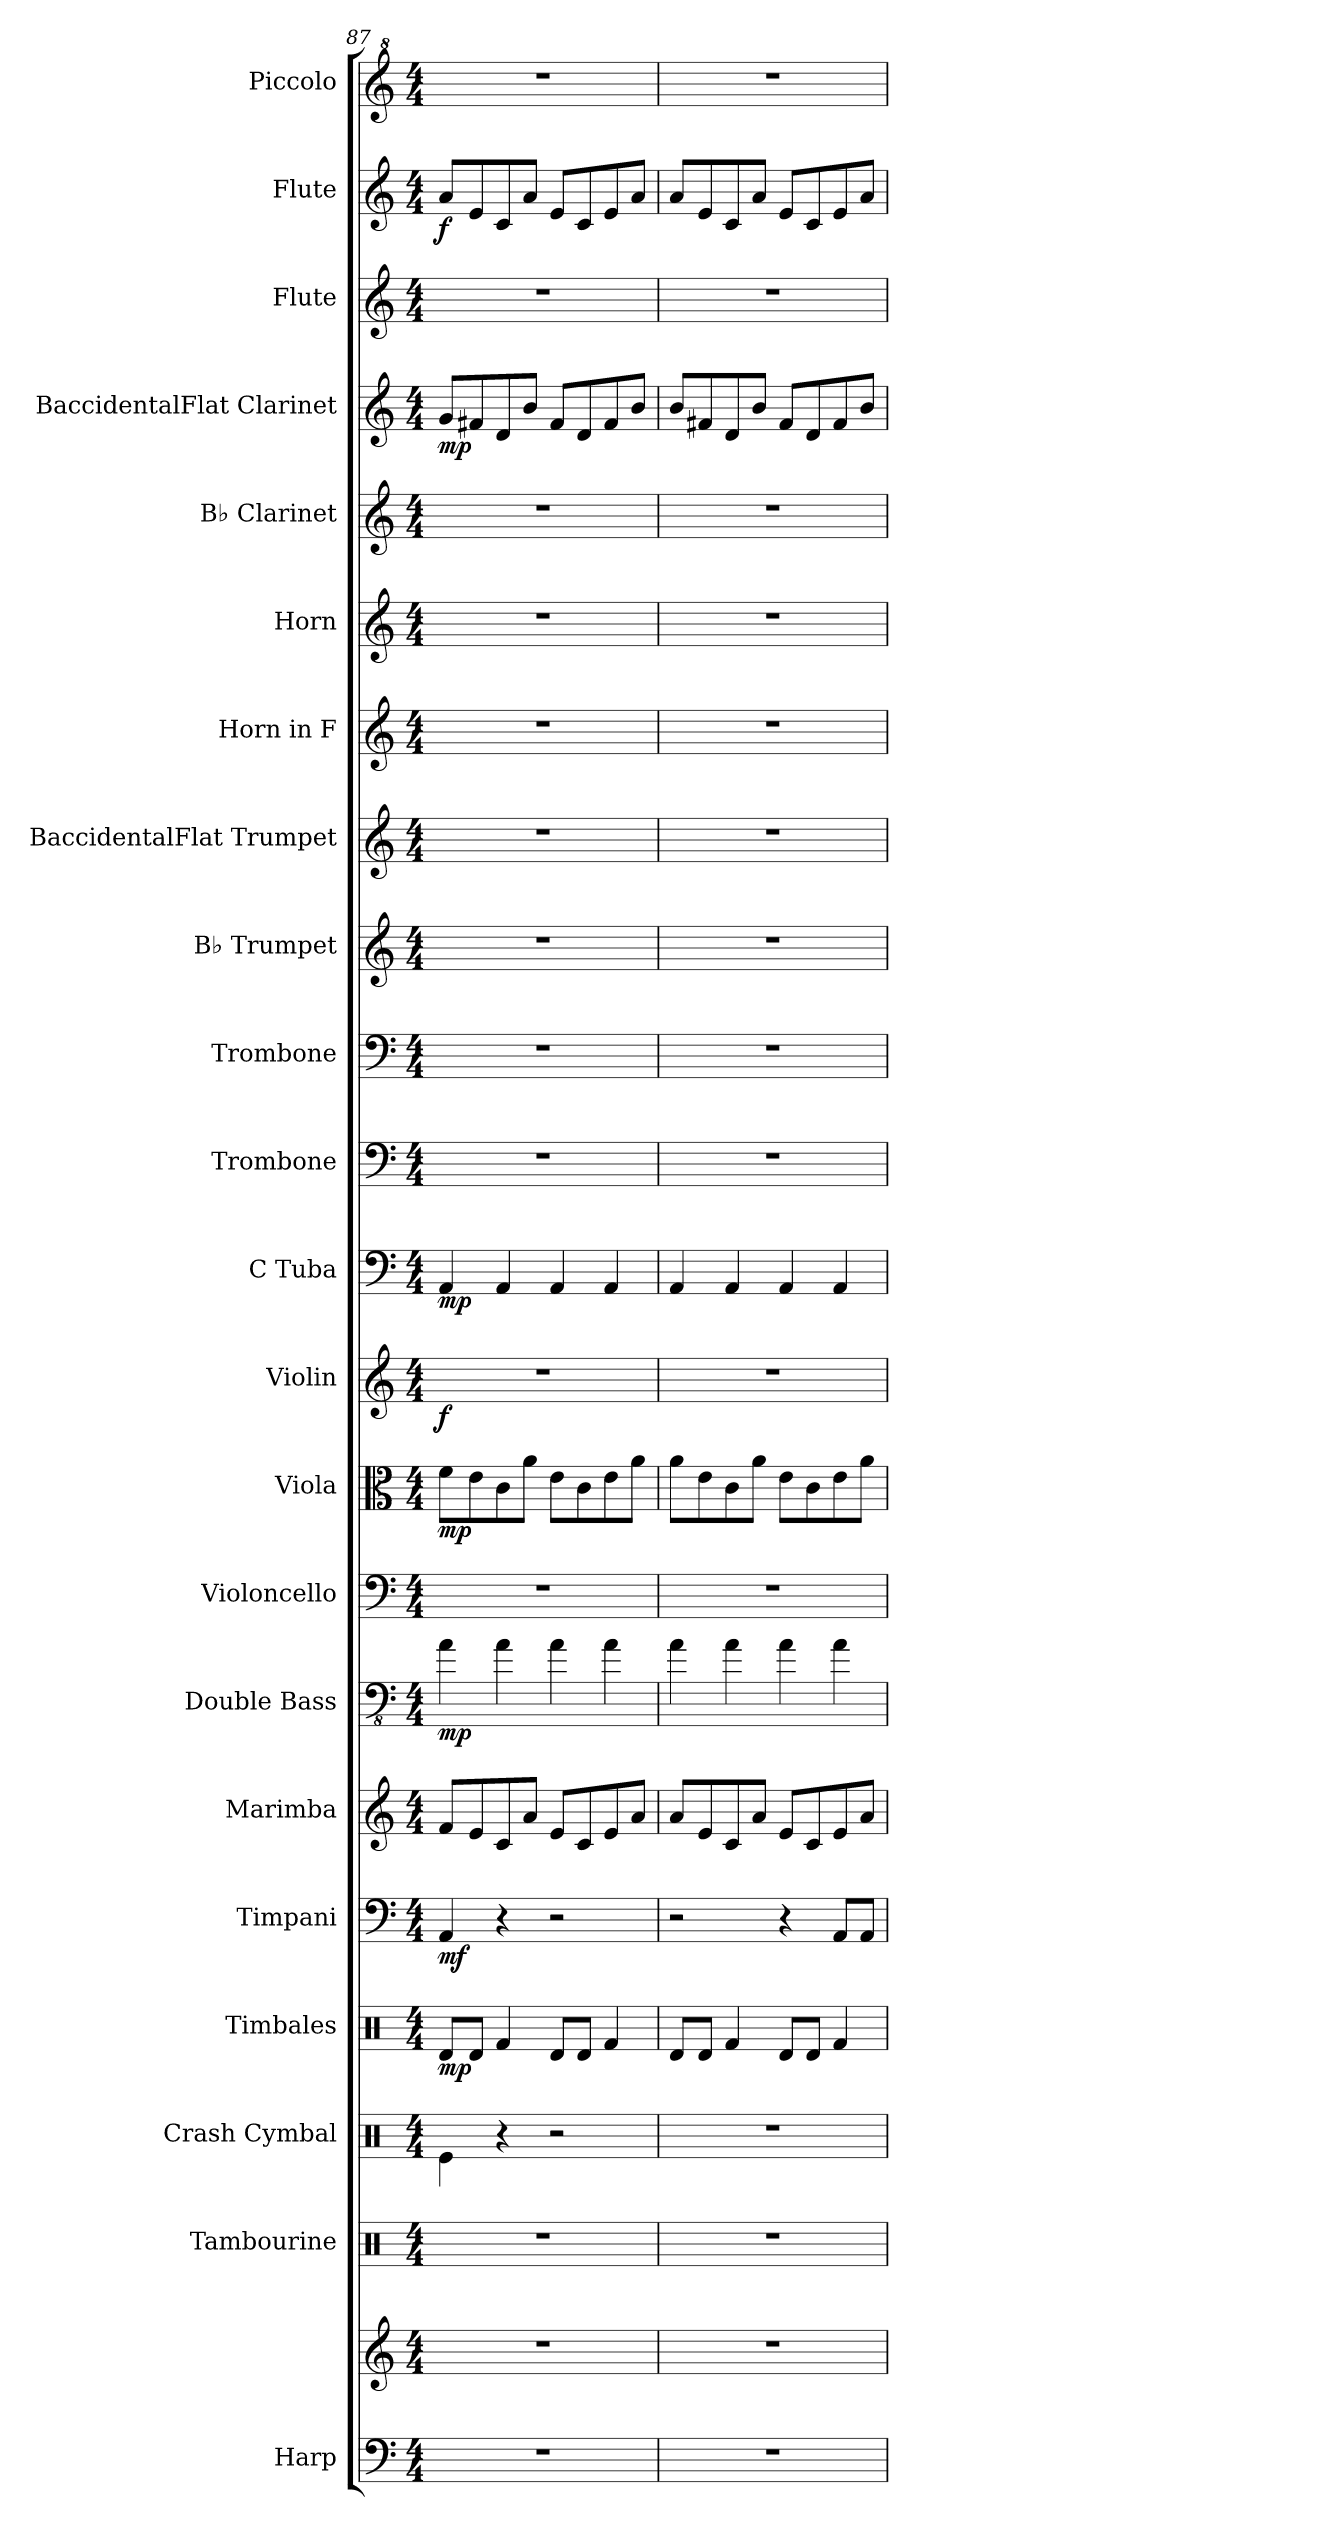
**kern	**kern	**kern	**kern	**kern	**dynam	**kern	**dynam	**kern	**dynam	**kern	**dynam	**kern	**kern	**dynam	**kern	**dynam	**kern	**dynam	**kern	**kern	**kern	**kern	**kern	**kern	**kern	**kern	**dynam	**kern	**kern	**dynam	**kern
*part22	*part22	*part21	*part20	*part19	*part19	*part18	*part18	*part17	*part17	*part16	*part16	*part15	*part14	*part14	*part13	*part13	*part12	*part12	*part11	*part10	*part9	*part8	*part7	*part6	*part5	*part4	*part4	*part3	*part2	*part2	*part1
*staff23	*staff22	*staff21	*staff20	*staff19	*staff19	*staff18	*staff18	*staff17	*staff17	*staff16	*staff16	*staff15	*staff14	*staff14	*staff13	*staff13	*staff12	*staff12	*staff11	*staff10	*staff9	*staff8	*staff7	*staff6	*staff5	*staff4	*staff4	*staff3	*staff2	*staff2	*staff1
*I"Harp	*	*I"Tambourine	*I"Crash Cymbal	*I"Timbales	*	*I"Timpani	*	*I"Marimba	*	*I"Double Bass	*	*I"Violoncello	*I"Viola	*	*I"Violin	*	*I"C Tuba	*	*I"Trombone	*I"Trombone	*I"B♭ Trumpet	*I"BaccidentalFlat Trumpet	*I"Horn in F	*I"Horn	*I"B♭ Clarinet	*I"BaccidentalFlat Clarinet	*	*I"Flute	*I"Flute	*	*I"Piccolo
*I'Hrp.	*	*I'Tamb.	*I'Cr. Cym.	*I'Timb.	*	*I'Timp.	*	*I'Mrm.	*	*	*	*I'Vlc.	*I'Vla.	*	*I'Vln.	*	*I'C Tu.	*	*I'Tbn.	*I'Trb.	*I'B♭ Tpt.	*I'BaccidentalFlat Tpt.	*	*I'Hn.	*I'B♭ Cl.	*I'BaccidentalFlat Cl.	*	*I'Fl.	*I'Fl.	*	*I'Picc.
*clefF4	*clefG2	*clefX	*clefX	*clefX	*	*clefF4	*	*clefG2	*	*clefFv4	*	*clefF4	*clefC3	*	*clefG2	*	*clefF4	*	*clefF4	*clefF4	*clefG2	*clefG2	*clefG2	*clefG2	*clefG2	*clefG2	*	*clefG2	*clefG2	*	*clefG^2
*	*	*	*	*	*	*	*	*	*	*ITrd7c12	*	*	*	*	*	*	*	*	*	*	*ITrd1c2	*ITrd1c2	*ITrd4c7	*ITrd4c7	*ITrd1c2	*ITrd1c2	*	*	*	*	*ITrd-7c-12
*k[]	*k[]	*k[]	*k[]	*k[]	*	*k[]	*	*k[]	*	*k[]	*	*k[]	*k[]	*	*k[]	*	*k[]	*	*k[]	*k[]	*k[b-e-]	*k[b-e-]	*k[b-]	*k[b-]	*k[b-e-]	*k[b-e-]	*	*k[]	*k[]	*	*k[]
*M4/4	*M4/4	*M4/4	*M4/4	*M4/4	*	*M4/4	*	*M4/4	*	*M4/4	*	*M4/4	*M4/4	*	*M4/4	*	*M4/4	*	*M4/4	*M4/4	*M4/4	*M4/4	*M4/4	*M4/4	*M4/4	*M4/4	*	*M4/4	*M4/4	*	*M4/4
=87	=87	=87	=87	=87	=87	=87	=87	=87	=87	=87	=87	=87	=87	=87	=87	=87	=87	=87	=87	=87	=87	=87	=87	=87	=87	=87	=87	=87	=87	=87	=87
!	!	!	!	!	!LO:DY:b	!	!LO:DY:b	!	!LO:DY:b	!	!	!	!	!	!	!	!	!	!	!	!	!	!	!	!	!	!	!	!	!	!
!	!	!	!	!	!	!	!	!	!LO:DY:n=1:b	!	!LO:DY:b	!	!	!LO:DY:b	!	!LO:DY:b	!	!LO:DY:b	!	!	!	!	!	!	!	!	!LO:DY:b	!	!	!LO:DY:b	!
1r	1r	1r	4Re\	8Rd/L	mp	4AA/	mf	8f/L	other-dynamics mf	4AA\	mp	1r	8f\L	mp	1r	f	4AA/	mp	1r	1r	1r	1r	1r	1r	1r	8f/L	mp	1r	8a/L	f	1r
!	!	!	!	!	!LO:DY:b	!	!	!	!	!	!	!	!	!	!	!	!	!	!	!	!	!	!	!	!	!	!	!	!	!	!
.	.	.	.	8Rd/J	other-dynamics	.	.	8e/	.	.	.	.	8e\	.	.	.	.	.	.	.	.	.	.	.	.	8en/	.	.	8e/	.	.
.	.	.	4r	4Rf/	.	4r	.	8c/	.	4AA\	.	.	8c\	.	.	.	4AA/	.	.	.	.	.	.	.	.	8c/	.	.	8c/	.	.
.	.	.	.	.	.	.	.	8a/J	.	.	.	.	8a\J	.	.	.	.	.	.	.	.	.	.	.	.	8a/J	.	.	8a/J	.	.
.	.	.	2r	8Rd/L	.	2r	.	8e/L	.	4AA\	.	.	8e\L	.	.	.	4AA/	.	.	.	.	.	.	.	.	8e/L	.	.	8e/L	.	.
.	.	.	.	8Rd/J	.	.	.	8c/	.	.	.	.	8c\	.	.	.	.	.	.	.	.	.	.	.	.	8c/	.	.	8c/	.	.
.	.	.	.	4Rf/	.	.	.	8e/	.	4AA\	.	.	8e\	.	.	.	4AA/	.	.	.	.	.	.	.	.	8e/	.	.	8e/	.	.
.	.	.	.	.	.	.	.	8a/J	.	.	.	.	8a\J	.	.	.	.	.	.	.	.	.	.	.	.	8a/J	.	.	8a/J	.	.
=88	=88	=88	=88	=88	=88	=88	=88	=88	=88	=88	=88	=88	=88	=88	=88	=88	=88	=88	=88	=88	=88	=88	=88	=88	=88	=88	=88	=88	=88	=88	=88
1r	1r	1r	1r	8Rd/L	.	2r	.	8a/L	.	4AA\	.	1r	8a\L	.	1r	.	4AA/	.	1r	1r	1r	1r	1r	1r	1r	8a/L	.	1r	8a/L	.	1r
.	.	.	.	8Rd/J	.	.	.	8e/	.	.	.	.	8e\	.	.	.	.	.	.	.	.	.	.	.	.	8en/	.	.	8e/	.	.
.	.	.	.	4Rf/	.	.	.	8c/	.	4AA\	.	.	8c\	.	.	.	4AA/	.	.	.	.	.	.	.	.	8c/	.	.	8c/	.	.
.	.	.	.	.	.	.	.	8a/J	.	.	.	.	8a\J	.	.	.	.	.	.	.	.	.	.	.	.	8a/J	.	.	8a/J	.	.
.	.	.	.	8Rd/L	.	4r	.	8e/L	.	4AA\	.	.	8e\L	.	.	.	4AA/	.	.	.	.	.	.	.	.	8e/L	.	.	8e/L	.	.
.	.	.	.	8Rd/J	.	.	.	8c/	.	.	.	.	8c\	.	.	.	.	.	.	.	.	.	.	.	.	8c/	.	.	8c/	.	.
.	.	.	.	4Rf/	.	8AA/L	.	8e/	.	4AA\	.	.	8e\	.	.	.	4AA/	.	.	.	.	.	.	.	.	8e/	.	.	8e/	.	.
.	.	.	.	.	.	8AA/J	.	8a/J	.	.	.	.	8a\J	.	.	.	.	.	.	.	.	.	.	.	.	8a/J	.	.	8a/J	.	.
=	=	=	=	=	=	=	=	=	=	=	=	=	=	=	=	=	=	=	=	=	=	=	=	=	=	=	=	=	=	=	=
*-	*-	*-	*-	*-	*-	*-	*-	*-	*-	*-	*-	*-	*-	*-	*-	*-	*-	*-	*-	*-	*-	*-	*-	*-	*-	*-	*-	*-	*-	*-	*-
